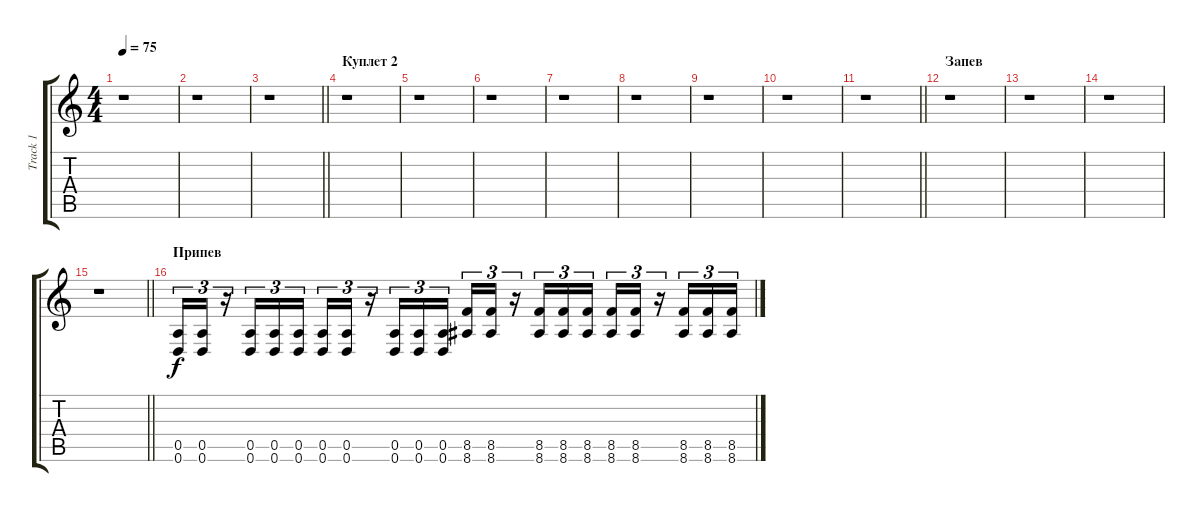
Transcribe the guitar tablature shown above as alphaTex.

\track ("Track 1" "Track 1") {instrument distortionguitar}
\staff {score tabs}
\tuning (E4 B3 G3 D3 A2 D2) {hide}
\ts (4 4)
\tempo 75
\clef g2
\ks c
r.1{dy f} |
r.1 |
\barLineRight lightlight
r.1 |
\section ("" "Куплет 2")
r.1 |
r.1 |
r.1 |
r.1 |
r.1 |
r.1 |
r.1 |
\barLineRight lightlight
r.1 |
\section ("" "Запев")
r.1 |
r.1 |
r.1 |
\barLineRight lightlight
r.1 |
\section ("" "Припев")
(0.5 0.6).16{tu (3 2)} (0.5 0.6).16{tu (3 2)} r.16{tu (3 2)} (0.5 0.6).16{tu (3 2)} (0.5 0.6).16{tu (3 2)} (0.5 0.6).16{tu (3 2)} (0.5 0.6).16{tu (3 2)} (0.5 0.6).16{tu (3 2)} r.16{tu (3 2)} (0.5 0.6).16{tu (3 2)} (0.5 0.6).16{tu (3 2)} (0.5 0.6).16{tu (3 2)} (8.5 8.6).16{tu (3 2)} (8.5 8.6).16{tu (3 2)} r.16{tu (3 2)} (8.5 8.6).16{tu (3 2)} (8.5 8.6).16{tu (3 2)} (8.5 8.6).16{tu (3 2)} (8.5 8.6).16{tu (3 2)} (8.5 8.6).16{tu (3 2)} r.16{tu (3 2)} (8.5 8.6).16{tu (3 2)} (8.5 8.6).16{tu (3 2)} (8.5 8.6).16{tu (3 2)}
